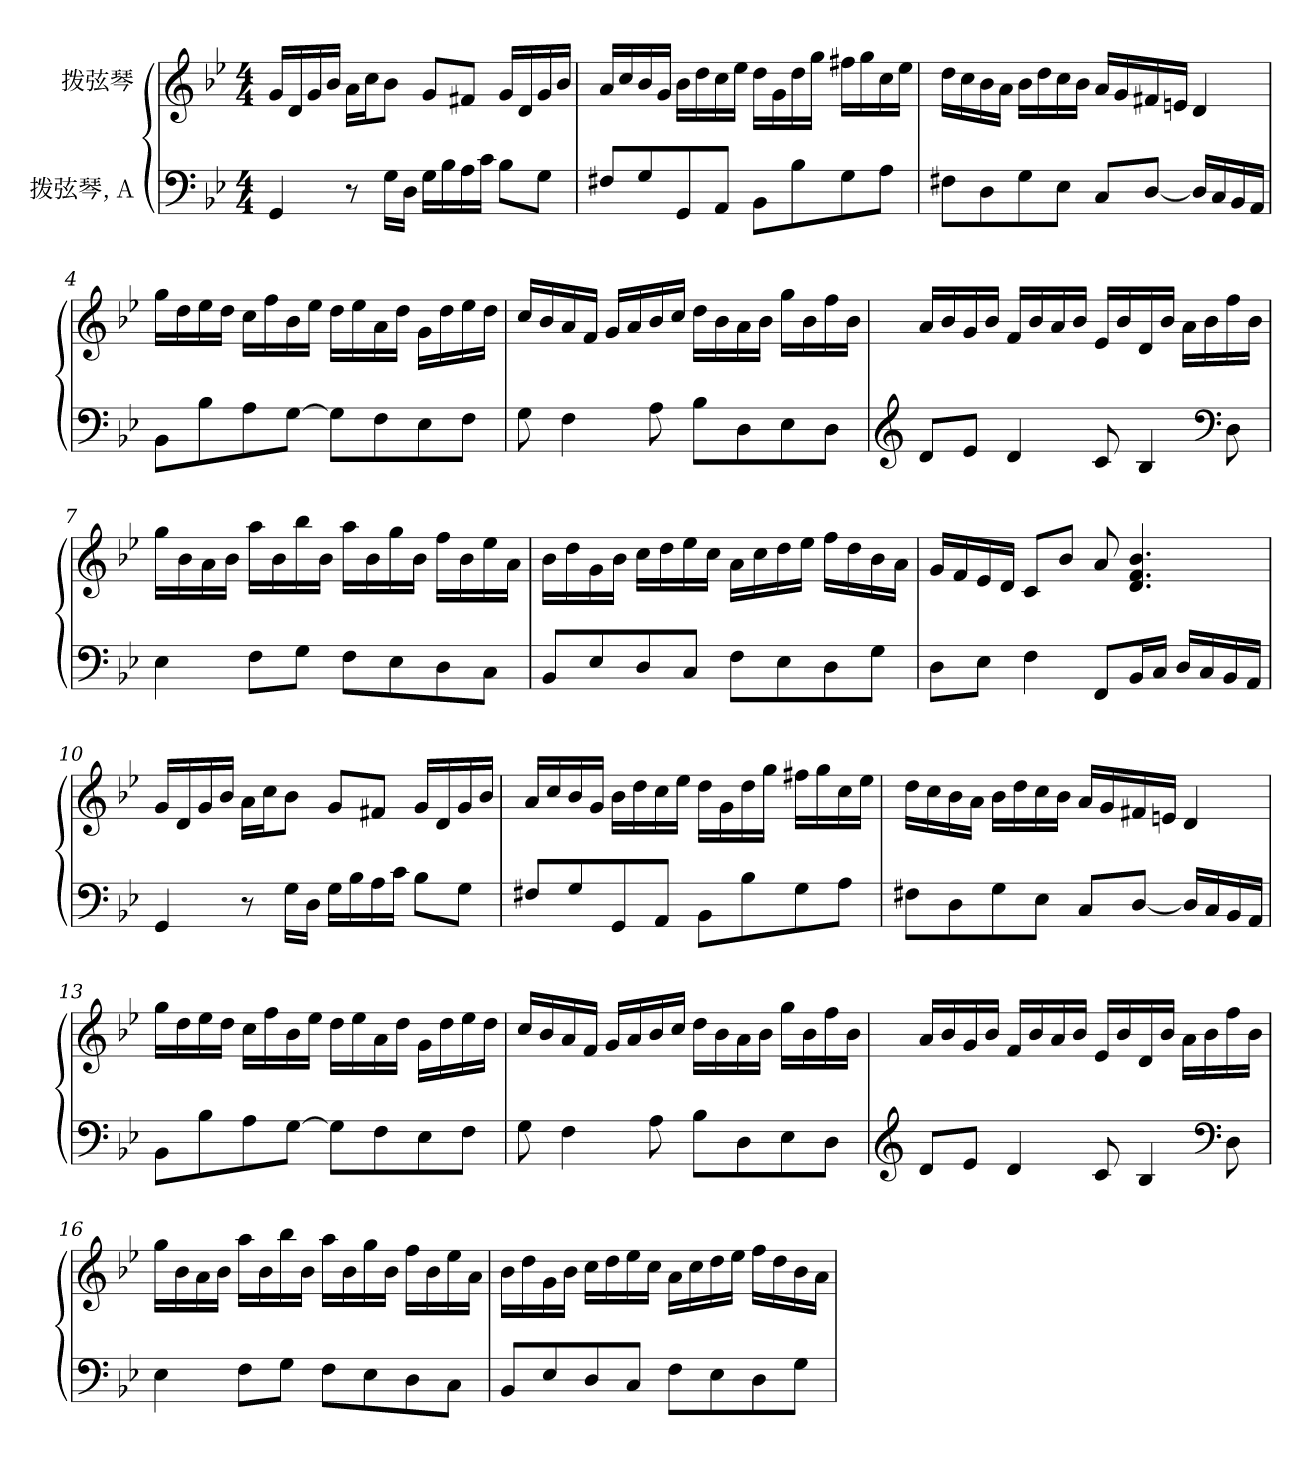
**kern	**kern
*part2	*part1
*staff2	*staff1
*I"拨弦琴, A	*I"拨弦琴
*clefF4	*clefG2
*k[b-e-]	*k[b-e-]
*M4/4	*M4/4
*MM85	*MM85
=1	=1
4GG/	16g/LL
.	16d/
.	16g/
.	16b-/JJ
8r	16a\LL
.	16cc\J
16G\LL	8b-\J
16D\JJ	.
16G\LL	8g/L
16B-\	.
16A\	8f#X/J
16c\JJ	.
8B-\L	16g/LL
.	16d/
8G\J	16g/
.	16b-/JJ
=2	=2
8F#X/L	16a/LL
.	16cc/
8G/	16b-/
.	16g/JJ
8GG/	16b-\LL
.	16dd\
8AA/J	16cc\
.	16ee-\JJ
8BB-\L	16dd\LL
.	16g\
8B-\	16dd\
.	16gg\JJ
8G\	16ff#X\LL
.	16gg\
8A\J	16cc\
.	16ee-\JJ
!!LO:LB:g=z
=3	=3
8F#X\L	16dd\LL
.	16cc\
8D\	16b-\
.	16a\JJ
8G\	16b-\LL
.	16dd\
8E-\J	16cc\
.	16b-\JJ
8C/L	16a/LL
.	16g/
[8D/J	16f#X/
.	16en/JJ
16D/LL]	4d/
16C/	.
16BB-/	.
16AA/JJ	.
=4	=4
8BB-\L	16gg\LL
.	16dd\
8B-\	16ee-\
.	16dd\JJ
8A\	16cc\LL
.	16ff\
[8G\J	16b-\
.	16ee-\JJ
8G\L]	16dd\LL
.	16ee-\
8F\	16a\
.	16dd\JJ
8E-\	16g\LL
.	16dd\
8F\J	16ee-\
.	16dd\JJ
!!LO:LB:g=z
=5	=5
8G\	16cc/LL
.	16b-/
4F\	16a/
.	16f/JJ
.	16g/LL
.	16a/
8A\	16b-/
.	16cc/JJ
8B-\L	16dd\LL
.	16b-\
8D\	16a\
.	16b-\JJ
8E-\	16gg\LL
.	16b-\
8D\J	16ff\
.	16b-\JJ
=6	=6
*clefG2	*
8d/L	16a/LL
.	16b-/
8e-/J	16g/
.	16b-/JJ
4d/	16f/LL
.	16b-/
.	16a/
.	16b-/JJ
8c/	16e-/LL
.	16b-/
4B-/	16d/
.	16b-/JJ
.	16a\LL
.	16b-\
*clefF4	*
8D\	16ff\
.	16b-\JJ
!!LO:LB:g=z
=7	=7
4E-\	16gg\LL
.	16b-\
.	16a\
.	16b-\JJ
8F\L	16aa\LL
.	16b-\
8G\J	16bb-\
.	16b-\JJ
8F\L	16aa\LL
.	16b-\
8E-\	16gg\
.	16b-\JJ
8D\	16ff\LL
.	16b-\
8C\J	16ee-\
.	16a\JJ
=8	=8
8BB-/L	16b-\LL
.	16dd\
8E-/	16g\
.	16b-\JJ
8D/	16cc\LL
.	16dd\
8C/J	16ee-\
.	16cc\JJ
8F\L	16a\LL
.	16cc\
8E-\	16dd\
.	16ee-\JJ
8D\	16ff\LL
.	16dd\
8G\J	16b-\
.	16a\JJ
!!LO:LB:g=z
=9	=9
8D\L	16g/LL
.	16f/
8E-\J	16e-/
.	16d/JJ
4F\	8c/L
.	8b-/J
8FF/L	8a/
16BB-/L	4.d/ 4.f/ 4.b-/
16C/JJ	.
16D/LL	.
16C/	.
16BB-/	.
16AA/JJ	.
=10	=10
4GG/	16g/LL
.	16d/
.	16g/
.	16b-/JJ
8r	16a\LL
.	16cc\J
16G\LL	8b-\J
16D\JJ	.
16G\LL	8g/L
16B-\	.
16A\	8f#X/J
16c\JJ	.
8B-\L	16g/LL
.	16d/
8G\J	16g/
.	16b-/JJ
!!LO:LB:g=z
=11	=11
8F#X/L	16a/LL
.	16cc/
8G/	16b-/
.	16g/JJ
8GG/	16b-\LL
.	16dd\
8AA/J	16cc\
.	16ee-\JJ
8BB-\L	16dd\LL
.	16g\
8B-\	16dd\
.	16gg\JJ
8G\	16ff#X\LL
.	16gg\
8A\J	16cc\
.	16ee-\JJ
=12	=12
8F#X\L	16dd\LL
.	16cc\
8D\	16b-\
.	16a\JJ
8G\	16b-\LL
.	16dd\
8E-\J	16cc\
.	16b-\JJ
8C/L	16a/LL
.	16g/
[8D/J	16f#X/
.	16en/JJ
16D/LL]	4d/
16C/	.
16BB-/	.
16AA/JJ	.
!!LO:PB:g=z
=13	=13
8BB-\L	16gg\LL
.	16dd\
8B-\	16ee-\
.	16dd\JJ
8A\	16cc\LL
.	16ff\
[8G\J	16b-\
.	16ee-\JJ
8G\L]	16dd\LL
.	16ee-\
8F\	16a\
.	16dd\JJ
8E-\	16g\LL
.	16dd\
8F\J	16ee-\
.	16dd\JJ
=14	=14
8G\	16cc/LL
.	16b-/
4F\	16a/
.	16f/JJ
.	16g/LL
.	16a/
8A\	16b-/
.	16cc/JJ
8B-\L	16dd\LL
.	16b-\
8D\	16a\
.	16b-\JJ
8E-\	16gg\LL
.	16b-\
8D\J	16ff\
.	16b-\JJ
!!LO:LB:g=z
=15	=15
*clefG2	*
8d/L	16a/LL
.	16b-/
8e-/J	16g/
.	16b-/JJ
4d/	16f/LL
.	16b-/
.	16a/
.	16b-/JJ
8c/	16e-/LL
.	16b-/
4B-/	16d/
.	16b-/JJ
.	16a\LL
.	16b-\
*clefF4	*
8D\	16ff\
.	16b-\JJ
=16	=16
4E-\	16gg\LL
.	16b-\
.	16a\
.	16b-\JJ
8F\L	16aa\LL
.	16b-\
8G\J	16bb-\
.	16b-\JJ
8F\L	16aa\LL
.	16b-\
8E-\	16gg\
.	16b-\JJ
8D\	16ff\LL
.	16b-\
8C\J	16ee-\
.	16a\JJ
!!LO:LB:g=z
=17	=17
8BB-/L	16b-\LL
.	16dd\
8E-/	16g\
.	16b-\JJ
8D/	16cc\LL
.	16dd\
8C/J	16ee-\
.	16cc\JJ
8F\L	16a\LL
.	16cc\
8E-\	16dd\
.	16ee-\JJ
8D\	16ff\LL
.	16dd\
8G\J	16b-\
.	16a\JJ
=	=
*-	*-
